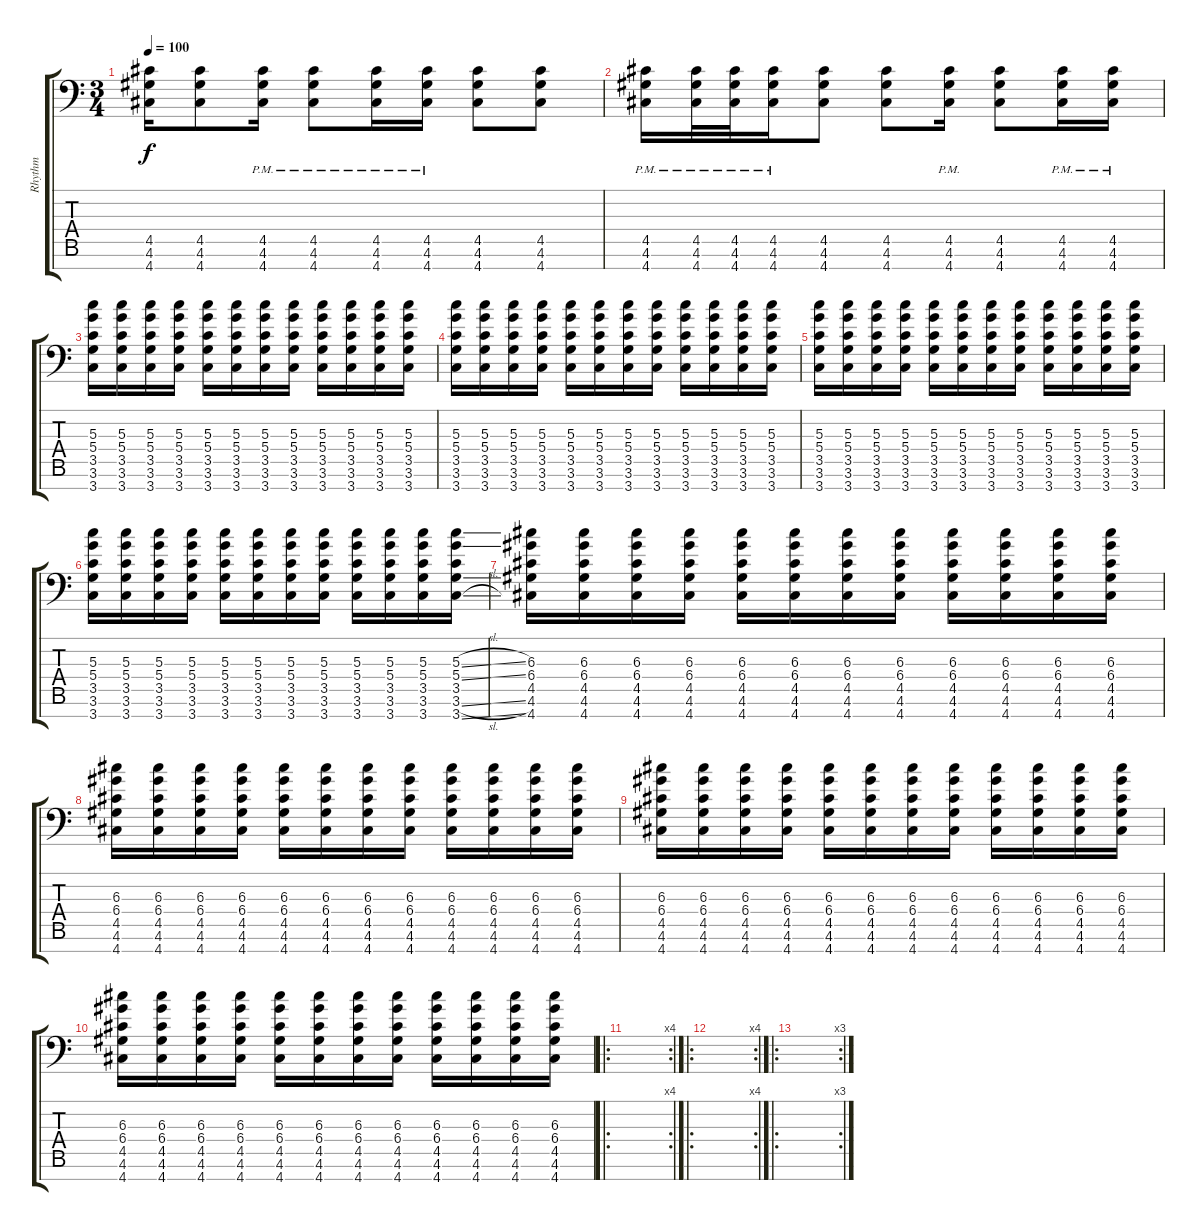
\track ("Rhythm" "Rhythm") {instrument distortionguitar}
\staff {score tabs}
\tuning (E4 B3 G3 D3 A2 E2 A1) {hide}
\ts (3 4)
\tempo 100
\clef f4
\ks c
(4.5{t} 4.6{t} 4.7{t}).16{dy f} (4.5 4.6 4.7).8 (4.5{pm} 4.6{pm} 4.7{pm}).16 (4.5{pm} 4.6{pm} 4.7{pm}).8 (4.5{pm} 4.6{pm} 4.7{pm}).16 (4.5{pm} 4.6{pm} 4.7{pm}).16 (4.5 4.6 4.7).8 (4.5 4.6 4.7).8 |
(4.5{pm} 4.6{pm} 4.7{pm}).16 (4.5{pm} 4.6{pm} 4.7{pm}).32 (4.5{pm} 4.6{pm} 4.7{pm}).32 (4.5{pm} 4.6{pm} 4.7{pm}).16 (4.5 4.6 4.7).8 (4.5 4.6 4.7).8 (4.5{pm} 4.6{pm} 4.7{pm}).16 (4.5 4.6 4.7).8 (4.5{pm} 4.6{pm} 4.7{pm}).16 (4.5{pm} 4.6{pm} 4.7{pm}).16 |
(5.3 5.4 3.5 3.6 3.7).16{balance 8} (5.3 5.4 3.5 3.6 3.7).16 (5.3 5.4 3.5 3.6 3.7).16 (5.3 5.4 3.5 3.6 3.7).16 (5.3 5.4 3.5 3.6 3.7).16 (5.3 5.4 3.5 3.6 3.7).16 (5.3 5.4 3.5 3.6 3.7).16 (5.3 5.4 3.5 3.6 3.7).16 (5.3 5.4 3.5 3.6 3.7).16 (5.3 5.4 3.5 3.6 3.7).16 (5.3 5.4 3.5 3.6 3.7).16 (5.3 5.4 3.5 3.6 3.7).16 |
(5.3 5.4 3.5 3.6 3.7).16 (5.3 5.4 3.5 3.6 3.7).16 (5.3 5.4 3.5 3.6 3.7).16 (5.3 5.4 3.5 3.6 3.7).16 (5.3 5.4 3.5 3.6 3.7).16 (5.3 5.4 3.5 3.6 3.7).16 (5.3 5.4 3.5 3.6 3.7).16 (5.3 5.4 3.5 3.6 3.7).16 (5.3 5.4 3.5 3.6 3.7).16 (5.3 5.4 3.5 3.6 3.7).16 (5.3 5.4 3.5 3.6 3.7).16 (5.3 5.4 3.5 3.6 3.7).16 |
(5.3 5.4 3.5 3.6 3.7).16{volume 0} (5.3 5.4 3.5 3.6 3.7).16 (5.3 5.4 3.5 3.6 3.7).16 (5.3 5.4 3.5 3.6 3.7).16 (5.3 5.4 3.5 3.6 3.7).16 (5.3 5.4 3.5 3.6 3.7).16 (5.3 5.4 3.5 3.6 3.7).16 (5.3 5.4 3.5 3.6 3.7).16 (5.3 5.4 3.5 3.6 3.7).16 (5.3 5.4 3.5 3.6 3.7).16 (5.3 5.4 3.5 3.6 3.7).16 (5.3 5.4 3.5 3.6 3.7).16 |
(5.3 5.4 3.5 3.6 3.7).16 (5.3 5.4 3.5 3.6 3.7).16 (5.3 5.4 3.5 3.6 3.7).16 (5.3 5.4 3.5 3.6 3.7).16 (5.3 5.4 3.5 3.6 3.7).16 (5.3 5.4 3.5 3.6 3.7).16 (5.3 5.4 3.5 3.6 3.7).16 (5.3 5.4 3.5 3.6 3.7).16 (5.3 5.4 3.5 3.6 3.7).16 (5.3 5.4 3.5 3.6 3.7).16 (5.3 5.4 3.5 3.6 3.7).16 (5.3{sl} 5.4{sl} 3.5 3.6{sl} 3.7{sl}).16 |
(6.3 6.4 4.5 4.6 4.7).16 (6.3 6.4 4.5 4.6 4.7).16 (6.3 6.4 4.5 4.6 4.7).16 (6.3 6.4 4.5 4.6 4.7).16 (6.3 6.4 4.5 4.6 4.7).16 (6.3 6.4 4.5 4.6 4.7).16 (6.3 6.4 4.5 4.6 4.7).16 (6.3 6.4 4.5 4.6 4.7).16 (6.3 6.4 4.5 4.6 4.7).16 (6.3 6.4 4.5 4.6 4.7).16 (6.3 6.4 4.5 4.6 4.7).16 (6.3 6.4 4.5 4.6 4.7).16 |
(6.3 6.4 4.5 4.6 4.7).16 (6.3 6.4 4.5 4.6 4.7).16 (6.3 6.4 4.5 4.6 4.7).16 (6.3 6.4 4.5 4.6 4.7).16 (6.3 6.4 4.5 4.6 4.7).16 (6.3 6.4 4.5 4.6 4.7).16 (6.3 6.4 4.5 4.6 4.7).16 (6.3 6.4 4.5 4.6 4.7).16 (6.3 6.4 4.5 4.6 4.7).16 (6.3 6.4 4.5 4.6 4.7).16 (6.3 6.4 4.5 4.6 4.7).16 (6.3 6.4 4.5 4.6 4.7).16 |
(6.3 6.4 4.5 4.6 4.7).16 (6.3 6.4 4.5 4.6 4.7).16 (6.3 6.4 4.5 4.6 4.7).16 (6.3 6.4 4.5 4.6 4.7).16 (6.3 6.4 4.5 4.6 4.7).16 (6.3 6.4 4.5 4.6 4.7).16 (6.3 6.4 4.5 4.6 4.7).16 (6.3 6.4 4.5 4.6 4.7).16 (6.3 6.4 4.5 4.6 4.7).16 (6.3 6.4 4.5 4.6 4.7).16 (6.3 6.4 4.5 4.6 4.7).16 (6.3 6.4 4.5 4.6 4.7).16 |
(6.3 6.4 4.5 4.6 4.7).16 (6.3 6.4 4.5 4.6 4.7).16 (6.3 6.4 4.5 4.6 4.7).16 (6.3 6.4 4.5 4.6 4.7).16 (6.3 6.4 4.5 4.6 4.7).16 (6.3 6.4 4.5 4.6 4.7).16 (6.3 6.4 4.5 4.6 4.7).16 (6.3 6.4 4.5 4.6 4.7).16 (6.3 6.4 4.5 4.6 4.7).16 (6.3 6.4 4.5 4.6 4.7).16 (6.3 6.4 4.5 4.6 4.7).16 (6.3 6.4 4.5 4.6 4.7).16 |
\ro
\rc 4
|
\ro
\rc 4
|
\ro
\rc 3
